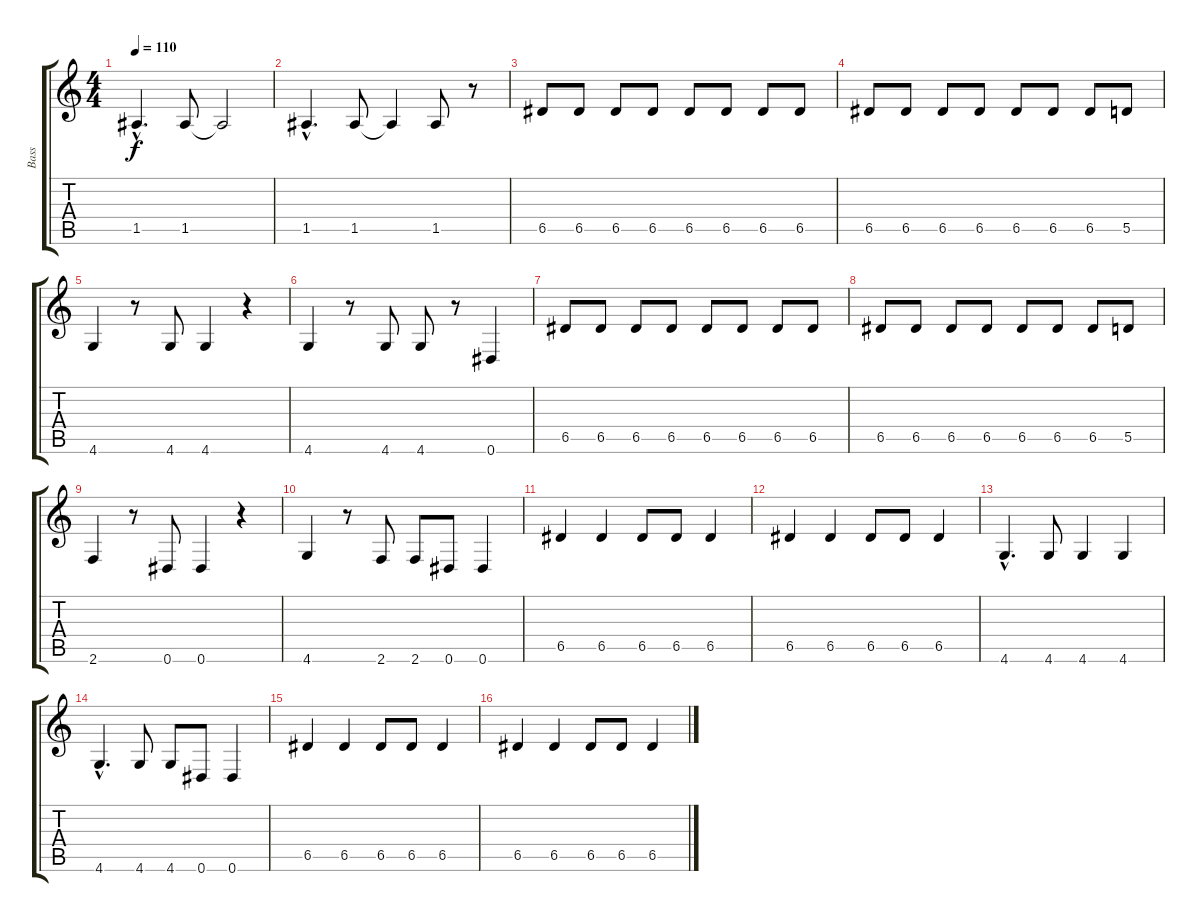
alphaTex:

\track ("Bass" "Bass") {instrument electricbassfinger}
\staff {score tabs}
\tuning (E4 B3 G3 D3 A2 Eb2) {hide}
\ts (4 4)
\tempo 110
\clef g2
\ks c
1.5{hac}.4{d dy f} 1.5.8 1.5{t}.2 |
1.5{hac}.4{d} 1.5.8 1.5{t}.4 1.5.8 r.8 |
6.5.8 6.5.8 6.5.8 6.5.8 6.5.8 6.5.8 6.5.8 6.5.8 |
6.5.8 6.5.8 6.5.8 6.5.8 6.5.8 6.5.8 6.5.8 5.5.8 |
4.6.4 r.8 4.6.8 4.6.4 r.4 |
4.6.4 r.8 4.6.8 4.6.8 r.8 0.6.4 |
6.5.8 6.5.8 6.5.8 6.5.8 6.5.8 6.5.8 6.5.8 6.5.8 |
6.5.8 6.5.8 6.5.8 6.5.8 6.5.8 6.5.8 6.5.8 5.5.8 |
2.6.4 r.8 0.6.8 0.6.4 r.4 |
4.6.4 r.8 2.6.8 2.6.8 0.6.8 0.6.4 |
6.5.4 6.5.4 6.5.8 6.5.8 6.5.4 |
6.5.4 6.5.4 6.5.8 6.5.8 6.5.4 |
4.6{hac}.4{d} 4.6.8 4.6.4 4.6.4 |
4.6{hac}.4{d} 4.6.8 4.6.8 0.6.8 0.6.4 |
6.5.4 6.5.4 6.5.8 6.5.8 6.5.4 |
6.5.4 6.5.4 6.5.8 6.5.8 6.5.4
